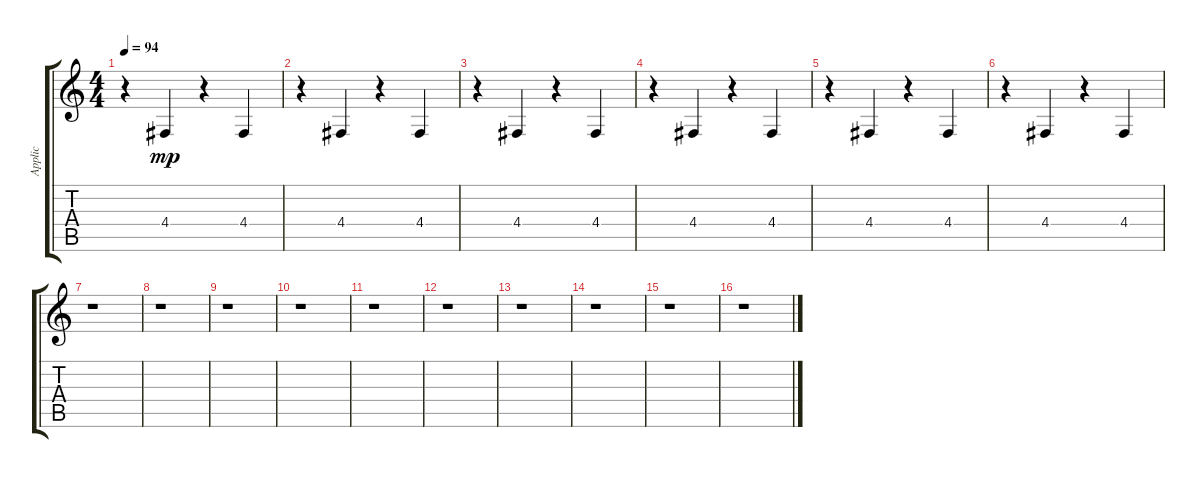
\track ("Applic" "Applic") {instrument acousticgrandpiano}
\staff {score tabs}
\tuning (E4 B3 G3 D3 A2 E2) {hide}
\ts (4 4)
\tempo 94
\clef g2
\ks c
r.4{dy mp} 4.4.4 r.4 4.4.4 |
r.4 4.4.4 r.4 4.4.4 |
r.4 4.4.4 r.4 4.4.4 |
r.4 4.4.4 r.4 4.4.4 |
r.4 4.4.4 r.4 4.4.4 |
r.4 4.4.4 r.4 4.4.4 |
r.1 |
r.1 |
r.1 |
r.1 |
r.1 |
r.1 |
r.1 |
r.1 |
r.1 |
r.1
